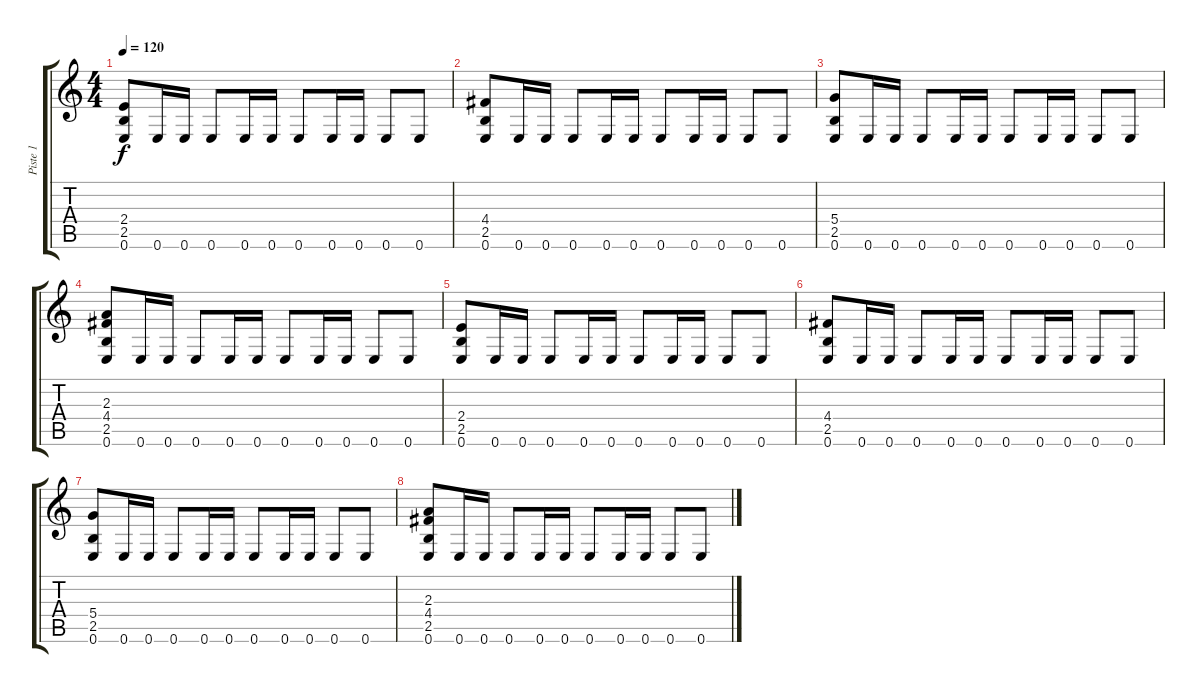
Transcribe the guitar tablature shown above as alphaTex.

\track ("Piste 1" "Piste 1") {instrument overdrivenguitar}
\staff {score tabs}
\tuning (E4 B3 G3 D3 A2 E2) {hide}
\ts (4 4)
\tempo 120
\clef g2
\ks c
(2.4 2.5 0.6).8{dy f} 0.6.16 0.6.16 0.6.8 0.6.16 0.6.16 0.6.8 0.6.16 0.6.16 0.6.8 0.6.8 |
(4.4 2.5 0.6).8 0.6.16 0.6.16 0.6.8 0.6.16 0.6.16 0.6.8 0.6.16 0.6.16 0.6.8 0.6.8 |
(5.4 2.5 0.6).8 0.6.16 0.6.16 0.6.8 0.6.16 0.6.16 0.6.8 0.6.16 0.6.16 0.6.8 0.6.8 |
(2.3 4.4 2.5 0.6).8 0.6.16 0.6.16 0.6.8 0.6.16 0.6.16 0.6.8 0.6.16 0.6.16 0.6.8 0.6.8 |
(2.4 2.5 0.6).8 0.6.16 0.6.16 0.6.8 0.6.16 0.6.16 0.6.8 0.6.16 0.6.16 0.6.8 0.6.8 |
(4.4 2.5 0.6).8 0.6.16 0.6.16 0.6.8 0.6.16 0.6.16 0.6.8 0.6.16 0.6.16 0.6.8 0.6.8 |
(5.4 2.5 0.6).8 0.6.16 0.6.16 0.6.8 0.6.16 0.6.16 0.6.8 0.6.16 0.6.16 0.6.8 0.6.8 |
(2.3 4.4 2.5 0.6).8 0.6.16 0.6.16 0.6.8 0.6.16 0.6.16 0.6.8 0.6.16 0.6.16 0.6.8 0.6.8
